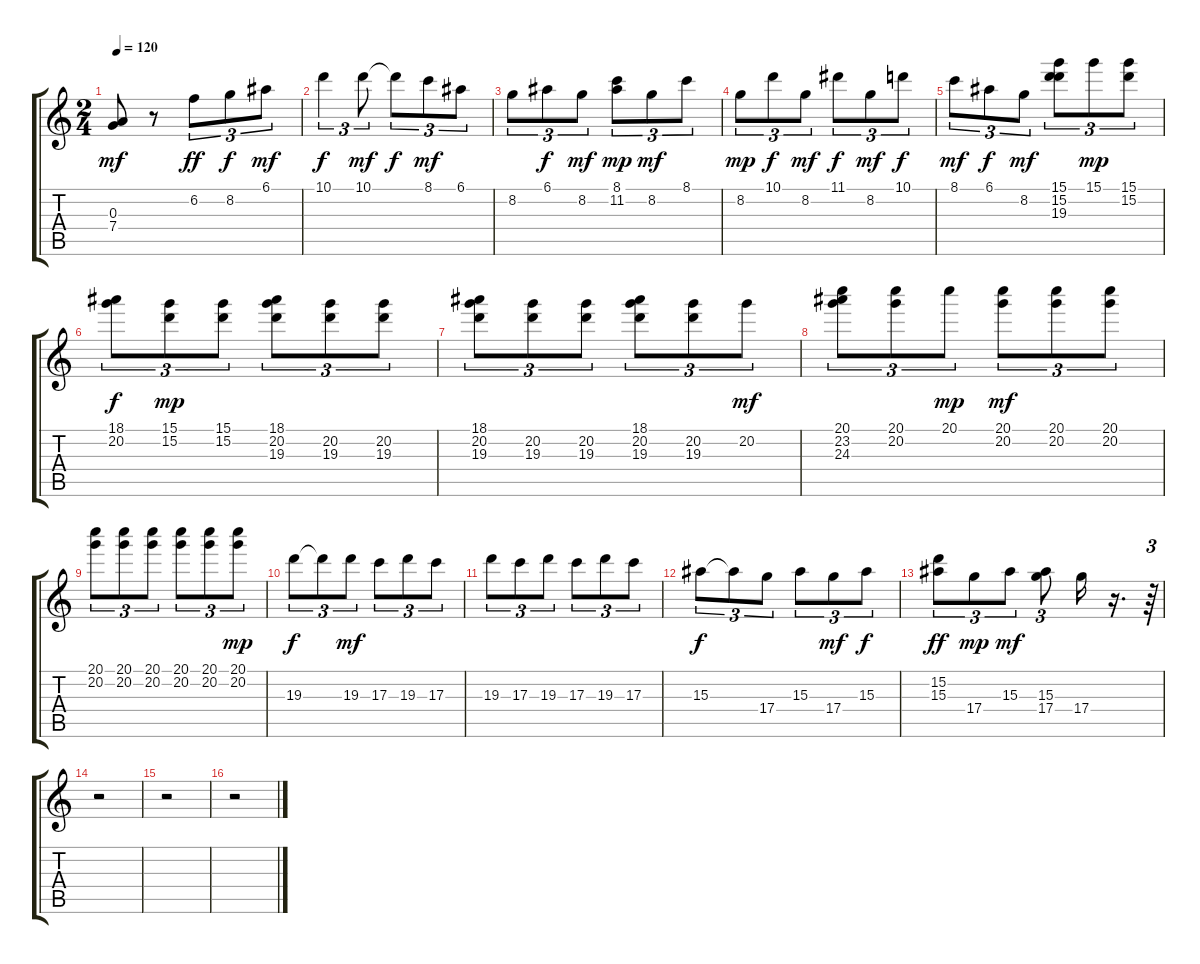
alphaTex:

\track "" {instrument electricguitarclean}
\staff {score tabs}
\tuning (E4 B3 G3 D3 A2 E2) {hide}
\ts (2 4)
\tempo 120
\clef g2
\ks c
(0.3 7.4).8{dy mf} r.8 6.2.8{tu (3 2) dy ff} 8.2.8{tu (3 2) dy f} 6.1.8{tu (3 2) dy mf} |
10.1.4{tu (3 2) dy f} 10.1.8{tu (3 2) dy mf} 10.1{t}.8{tu (3 2) dy f} 8.1.8{tu (3 2) dy mf} 6.1.8{tu (3 2)} |
8.2.8{tu (3 2)} 6.1.8{tu (3 2) dy f} 8.2.8{tu (3 2) dy mf} (8.1 11.2).8{tu (3 2) dy mp} 8.2.8{tu (3 2) dy mf} 8.1.8{tu (3 2)} |
8.2.8{tu (3 2) dy mp} 10.1.8{tu (3 2) dy f} 8.2.8{tu (3 2) dy mf} 11.1.8{tu (3 2) dy f} 8.2.8{tu (3 2) dy mf} 10.1.8{tu (3 2) dy f} |
8.1.8{tu (3 2) dy mf} 6.1.8{tu (3 2) dy f} 8.2.8{tu (3 2) dy mf} (15.1 15.2 19.3).8{tu (3 2)} 15.1.8{tu (3 2) dy mp} (15.1 15.2).8{tu (3 2)} |
(18.1 20.2).8{tu (3 2) dy f} (15.1 15.2).8{tu (3 2) dy mp} (15.1 15.2).8{tu (3 2)} (18.1 20.2 19.3).8{tu (3 2)} (20.2 19.3).8{tu (3 2)} (20.2 19.3).8{tu (3 2)} |
(18.1 20.2 19.3).8{tu (3 2)} (20.2 19.3).8{tu (3 2)} (20.2 19.3).8{tu (3 2)} (18.1 20.2 19.3).8{tu (3 2)} (20.2 19.3).8{tu (3 2)} 20.2.8{tu (3 2) dy mf} |
(20.1 23.2 24.3).8{tu (3 2)} (20.1 20.2).8{tu (3 2)} 20.1.8{tu (3 2) dy mp} (20.1 20.2).8{tu (3 2) dy mf} (20.1 20.2).8{tu (3 2)} (20.1 20.2).8{tu (3 2)} |
(20.1 20.2).8{tu (3 2)} (20.1 20.2).8{tu (3 2)} (20.1 20.2).8{tu (3 2)} (20.1 20.2).8{tu (3 2)} (20.1 20.2).8{tu (3 2)} (20.1 20.2).8{tu (3 2) dy mp} |
19.3.8{tu (3 2) dy f} 19.3{t}.8{tu (3 2)} 19.3.8{tu (3 2) dy mf} 17.3.8{tu (3 2)} 19.3.8{tu (3 2)} 17.3.8{tu (3 2)} |
19.3.8{tu (3 2)} 17.3.8{tu (3 2)} 19.3.8{tu (3 2)} 17.3.8{tu (3 2)} 19.3.8{tu (3 2)} 17.3.8{tu (3 2)} |
15.3.8{tu (3 2) dy f} 15.3{t}.8{tu (3 2)} 17.4.8{tu (3 2)} 15.3.8{tu (3 2)} 17.4.8{tu (3 2) dy mf} 15.3.8{tu (3 2) dy f} |
(15.2 15.3).8{tu (3 2) dy ff} 17.4.8{tu (3 2) dy mp} 15.3.8{tu (3 2) dy mf} (15.3 17.4).8{tu (3 2)} 17.4.16 r.16{d} r.64{tu (3 2)} |
r.2 |
r.2 |
r.2
